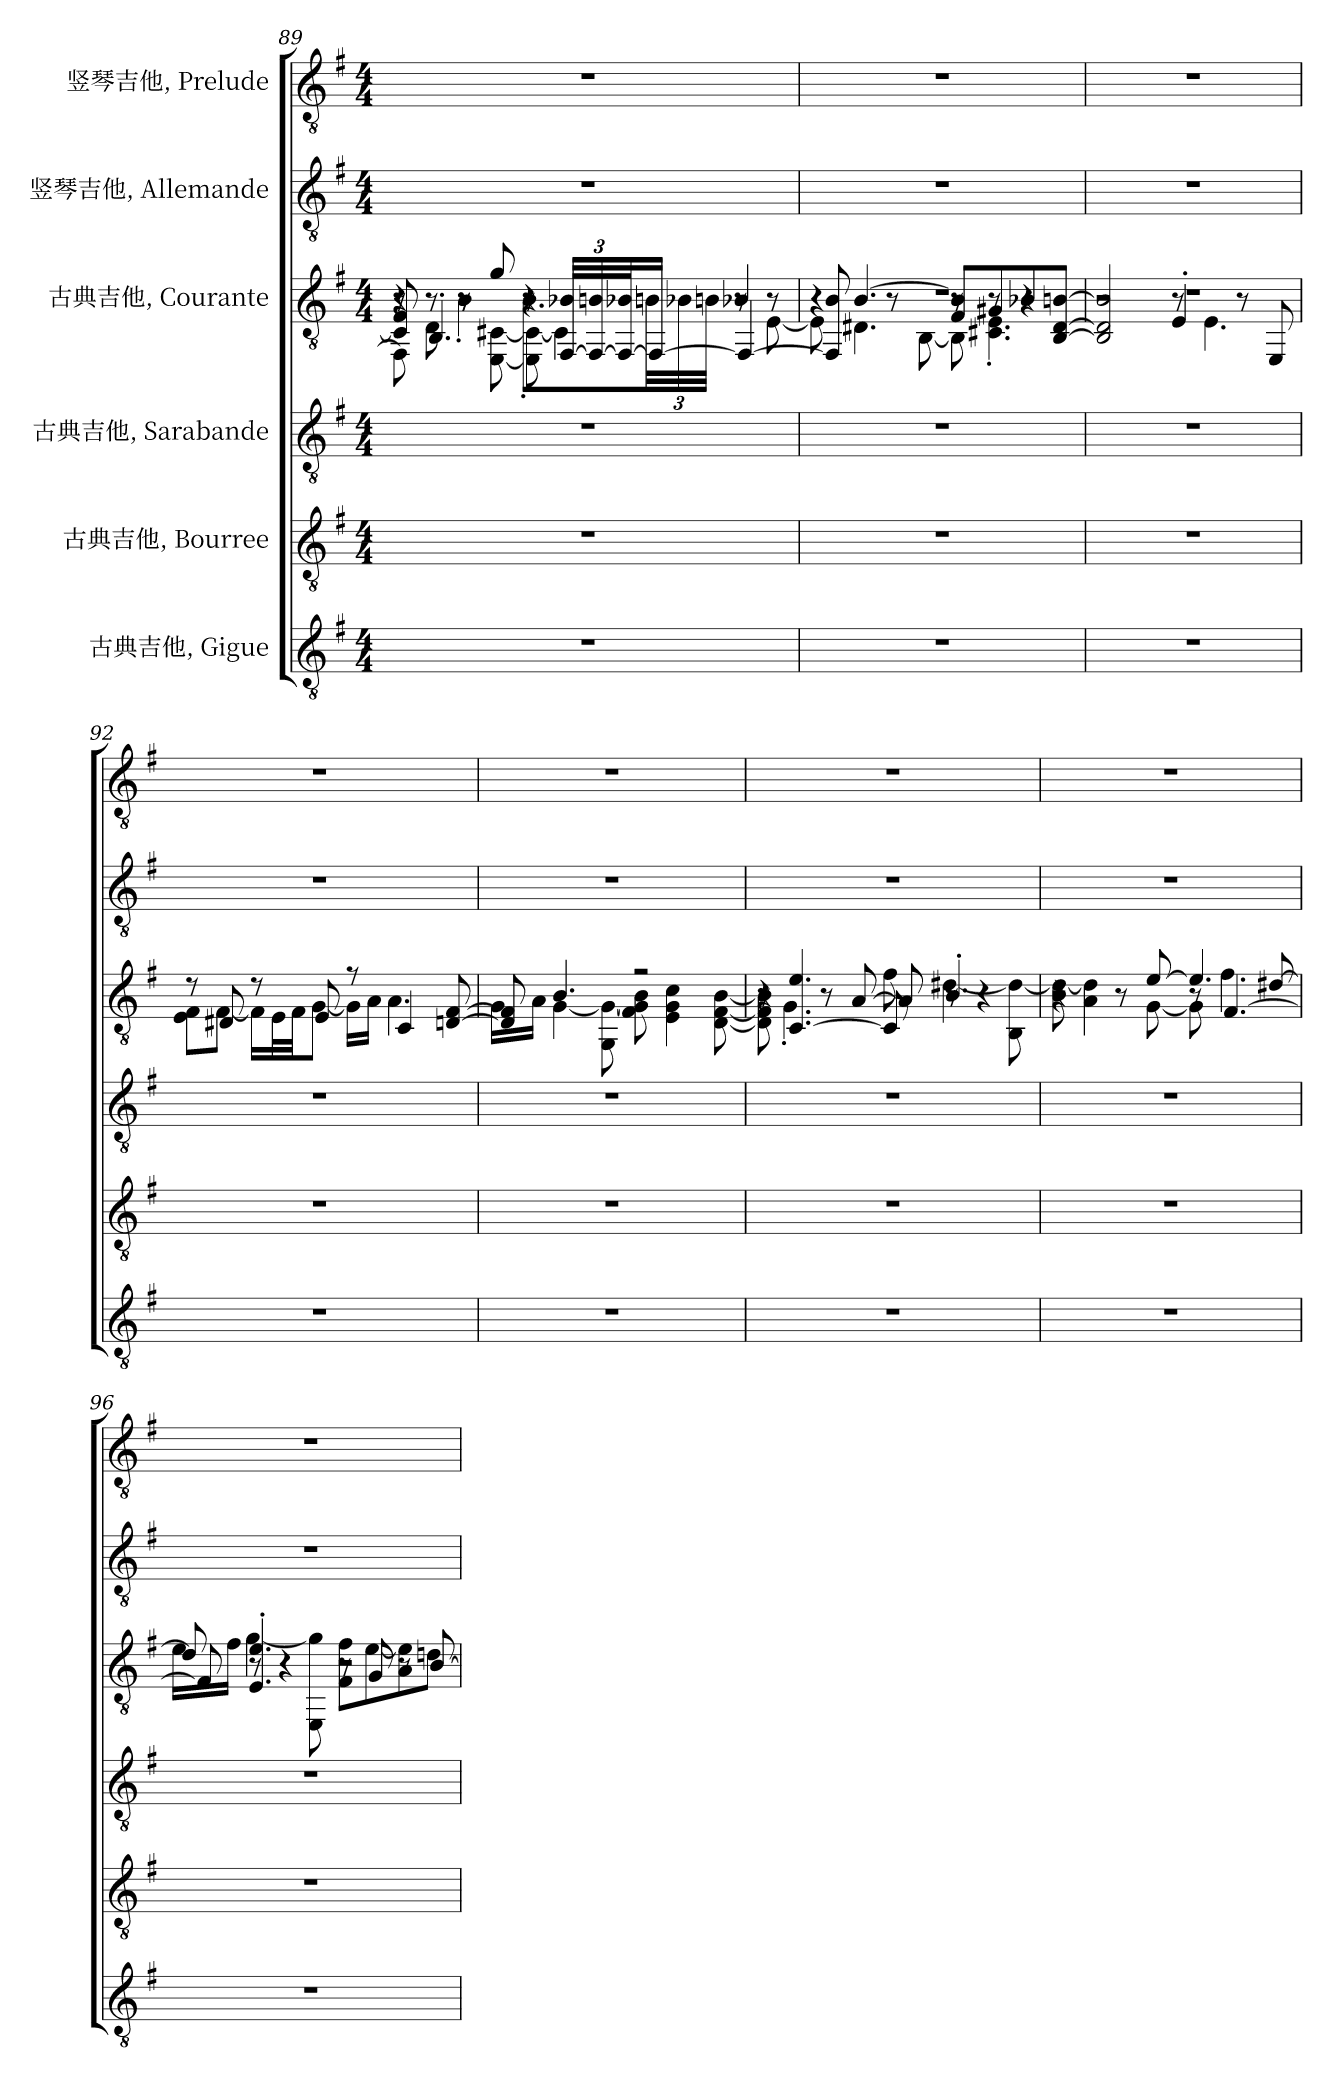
**kern	**kern	**kern	**kern	**kern	**kern
*part6	*part5	*part4	*part3	*part2	*part1
*staff6	*staff5	*staff4	*staff3	*staff2	*staff1
*I"古典吉他, Gigue	*I"古典吉他, Bourree	*I"古典吉他, Sarabande	*I"古典吉他, Courante	*I"竖琴吉他, Allemande	*I"竖琴吉他, Prelude
!!LO:PB:g=z
*clefGv2	*clefGv2	*clefGv2	*clefGv2	*clefGv2	*clefGv2
*k[f#]	*k[f#]	*k[f#]	*k[f#]	*k[f#]	*k[f#]
*M4/4	*M4/4	*M4/4	*M4/4	*M4/4	*M4/4
=89	=89	=89	=89	=89	=89
*	*	*	*^	*	*
*	*	*	*	*^	*	*
*	*	*	*	*	*^	*	*
1r	1r	1r	4r	8r	8C#/] 8F#/	8FF#\]	1r	1r
.	.	.	.	8D\	4.BB'/	8r	.	.
.	.	.	8r	4B'\	.	8r	.	.
.	.	.	8g/	.	.	[8EE\ [8C#X\	.	.
.	.	.	4r	8.B'\L	8r	8EE\] 8C#\_	.	.
*	*	*	*	*	*Xbrackettup	*	*	*
.	.	.	.	.	[48FF#/ 48B-X/LLL	4C#\]	.	.
.	.	.	.	.	48FF#/_ 48Bn/	.	.	.
.	.	.	.	.	48FF#/_ 48B-X/J	.	.	.
.	.	.	.	48Bn\LL	16FF#/JJ_	.	.	.
.	.	.	.	48B-X\	.	.	.	.
.	.	.	.	48Bn\JJJ	.	.	.	.
.	.	.	4B-X/	8r	4FF#/_	.	.	.
.	.	.	.	[8E\	.	8r	.	.
=90	=90	=90	=90	=90	=90	=90	=90	=90
1r	1r	1r	1r	8E\]	8FF#/] 8B/	4r	1r	1r
.	.	.	.	4.D#X\	[4.B/	.	.	.
.	.	.	.	.	.	8r	.	.
.	.	.	.	.	.	[8BB\	.	.
.	.	.	.	8r	8F#/ 8B/]L	8BB\]	.	.
.	.	.	.	4.C#X\' 4.E\'	8G#X/	8r	.	.
.	.	.	.	.	8B-X/	4r	.	.
.	.	.	.	.	[8BB/ [8D#/ [8Bn/J	.	.	.
*	*	*	*	*	*v	*v	*	*
!!LO:LB:g=z
=91	=91	=91	=91	=91	=91	=91	=91
1r	1r	1r	1r	2r	2BB/] 2D#/] 2B/]	1r	1r
.	.	.	.	8r	4E'/	.	.
.	.	.	.	4.E\	.	.	.
.	.	.	.	.	8r	.	.
.	.	.	.	.	8EE/	.	.
*	*	*	*	*v	*v	*	*
=92	=92	=92	=92	=92	=92	=92
1r	1r	1r	8r	8E\ 8F#\L	1r	1r
.	.	.	8D#X/	[8F#\J	.	.
.	.	.	8r	16F#\LL]	.	.
.	.	.	.	32E\L	.	.
.	.	.	.	32F#\JJ	.	.
.	.	.	8E/	[8G\J	.	.
.	.	.	8r	16G\LL]	.	.
.	.	.	.	16A\JJ	.	.
.	.	.	4C/	4.A\	.	.
.	.	.	[8Dn/ [8F#/	.	.	.
=93	=93	=93	=93	=93	=93	=93
1r	1r	1r	8D/] 8F#/]	16G\LL	1r	1r
.	.	.	.	16A\JJ	.	.
.	.	.	4.B/	[4G\	.	.
.	.	.	.	8GG\ 8G\_	.	.
.	.	.	2r	8F#\ 8G\] 8B\	.	.
.	.	.	.	4E\ 4G\ 4c\	.	.
.	.	.	.	[8D\ [8F#\ [8B\	.	.
!!LO:PB:g=z
=94	=94	=94	=94	=94	=94	=94
*	*	*	*	*^	*	*
1r	1r	1r	8r	8D\] 8F#\] 8B\]	4r	1r	1r
.	.	.	[4.C/ 4.e/	4.G'\	.	.	.
.	.	.	.	.	8r	.	.
.	.	.	.	.	[8A/	.	.
.	.	.	8C/]	8f#\	8A/]	.	.
.	.	.	4.B'/	[4d#X\	8r	.	.
.	.	.	.	.	4r	.	.
.	.	.	.	8BB\ 8d#\_	.	.	.
=95	=95	=95	=95	=95	=95	=95	=95
1r	1r	1r	4r	8B\ 8d#\_	2r	1r	1r
.	.	.	.	4A\ 4d#\]	.	.	.
.	.	.	8r	.	.	.	.
.	.	.	[8e/	[8G\	.	.	.
.	.	.	4.e/]	8G\]	8r	.	.
.	.	.	.	4.f#\	[4.F#/	.	.
.	.	.	[8d#X/	.	.	.	.
=96	=96	=96	=96	=96	=96	=96	=96
1r	1r	1r	8d#/]	16e\LL	8F#/]	1r	1r
.	.	.	.	16f#\JJ	.	.	.
.	.	.	4.E/' 4.e/'	[4g\	8r	.	.
.	.	.	.	.	4r	.	.
.	.	.	.	8EE\ 8g\]	.	.	.
.	.	.	8r	8F#\ 8f#\L	2r	.	.
.	.	.	8G/	[8e\	.	.	.
.	.	.	8r	8A\ 8e\]	.	.	.
.	.	.	[8B/	8dn\J	.	.	.
*	*	*	*v	*v	*v	*	*
=	=	=	=	=	=
*-	*-	*-	*-	*-	*-
